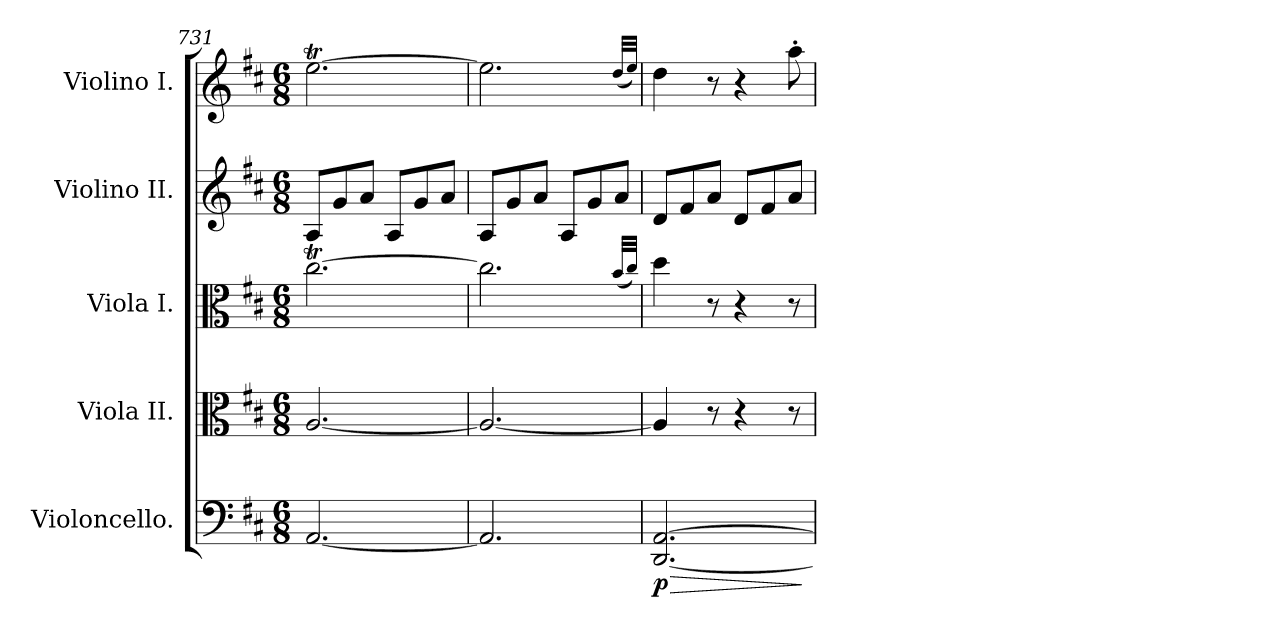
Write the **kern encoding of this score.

**kern	**dynam	**kern	**kern	**kern	**dynam	**kern	**dynam
*part5	*part5	*part4	*part3	*part2	*part2	*part1	*part1
*staff5	*staff5	*staff4	*staff3	*staff2	*staff2	*staff1	*staff1
*I"Violoncello.	*	*I"Viola II.	*I"Viola I.	*I"Violino II.	*	*I"Violino I.	*
*I'Vc	*	*I'Vla	*I'Vla	*I'Vln	*	*I'Vln	*
*clefF4	*	*clefC3	*clefC3	*clefG2	*	*clefG2	*
*k[f#c#]	*	*k[f#c#]	*k[f#c#]	*k[f#c#]	*	*k[f#c#]	*
*M6/8	*	*M6/8	*M6/8	*M6/8	*	*M6/8	*
=731	=731	=731	=731	=731	=731	=731	=731
[2.AA/	.	[2.A/	[2.cc#t\	8A/L	.	[2.eeT\	.
.	.	.	.	8g/	.	.	.
.	.	.	.	8a/J	.	.	.
.	.	.	.	8A/L	.	.	.
.	.	.	.	8g/	.	.	.
.	.	.	.	8a/J	.	.	.
=732	=732	=732	=732	=732	=732	=732	=732
2.AA/]	.	2.A/_	2.cc#TTT\]	8A/L	.	2.eeTTT\]	.
.	.	.	.	8g/	.	.	.
.	.	.	.	8a/J	.	.	.
.	.	.	.	8A/L	.	.	.
.	.	.	.	8g/	.	.	.
.	.	.	.	8a/J	.	.	.
.	.	.	(<32qb/LLL	.	.	(<32qdd/LLL	.
.	.	.	32qcc#/JJJ)	.	.	32qee/JJJ)	.
=733	=733	=733	=733	=733	=733	=733	=733
!	!LO:HP:b	!	!	!	!	!	!
!	!LO:DY:n=1:b	!	!	!	!	!	!
[2.DD/ [2.AA/	> p	4A/]	4dd\	8d/L	.	4dd\	.
.	.	.	.	8f#/	.	.	.
.	.	8r	8r	8a/J	.	8r	.
!	!	!	!	!	!LO:DY:b	!	!
!	!	!	!	!	!LO:DY:n=1:b	!	!
!	!	!	!	!	!LO:DY:n=2:b	!	!
.	.	4r	4r	8d/L	other-dynamics p other-dynamics	4r	.
.	.	.	.	8f#/	.	.	.
!	!	!	!	!	!	!	!LO:DY:b
!	!	!	!	!	!	!	!LO:DY:n=1:b
!	!	!	!	!	!	!	!LO:DY:n=2:b
.	.	8r	8r	8a/J	.	8aa'\	other-dynamics p other-dynamics
.	]	.	.	.	.	.	.
=	=	=	=	=	=	=	=
*-	*-	*-	*-	*-	*-	*-	*-
